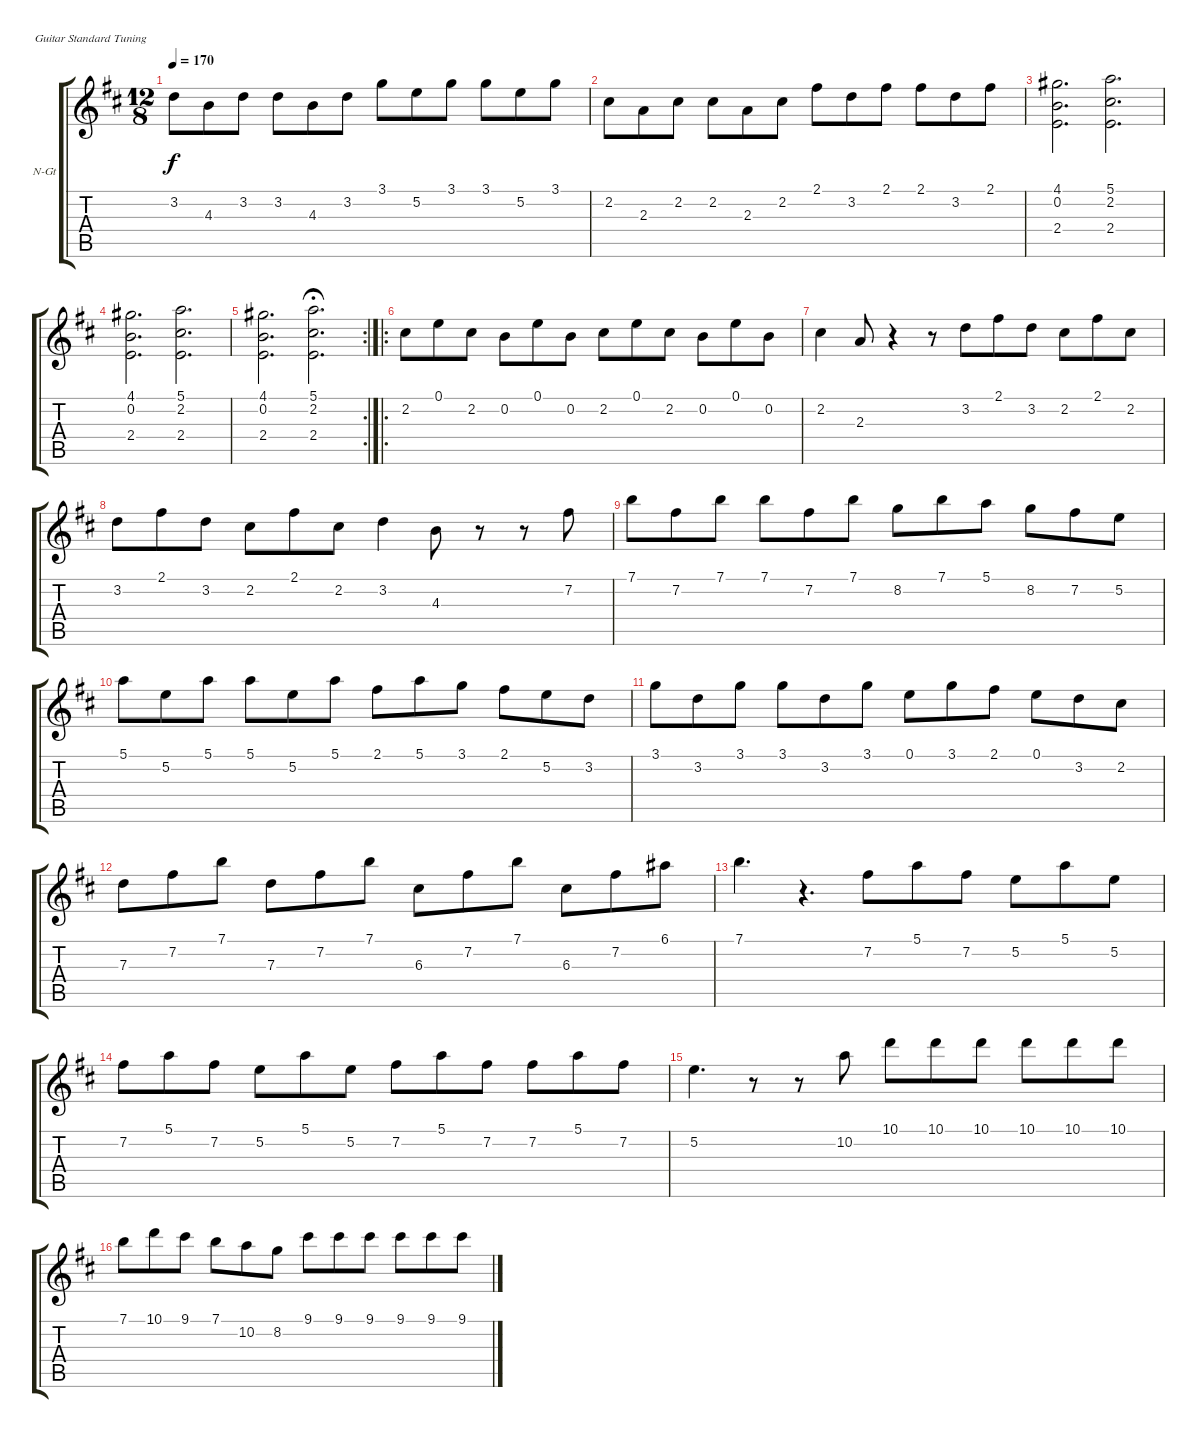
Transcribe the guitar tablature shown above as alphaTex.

\defaultSystemsLayout 4
\bracketExtendMode groupsimilarinstruments
\firstSystemTrackNameOrientation horizontal
\otherSystemsTrackNameOrientation horizontal
\track ("Nylon Guitar" "N-Gt") {instrument acousticguitarnylon}
\staff {score tabs}
\tuning (E4 B3 G3 D3 A2 E2)
\ts (12 8)
\tempo 170
\clef g2
\ks d
3.2.8{dy f} 4.3.8 3.2.8 3.2.8 4.3.8 3.2.8 3.1.8 5.2.8 3.1.8 3.1.8 5.2.8 3.1.8 |
2.2.8 2.3.8 2.2.8 2.2.8 2.3.8 2.2.8 2.1.8 3.2.8 2.1.8 2.1.8 3.2.8 2.1.8 |
(4.1 0.2 2.4).2{d} (2.4 2.2 5.1).2{d} |
(4.1 0.2 2.4).2{d} (2.4 2.2 5.1).2{d} |
\rc 2
(4.1 0.2 2.4).2{d} (2.4 2.2 5.1).2{d fermata (medium 0.5)} |
\ro
2.2.8 0.1.8 2.2.8 0.2.8 0.1.8 0.2.8 2.2.8 0.1.8 2.2.8 0.2.8 0.1.8 0.2.8 |
2.2.4 2.3.8 r.4 r.8 3.2.8 2.1.8 3.2.8 2.2.8 2.1.8 2.2.8 |
3.2.8 2.1.8 3.2.8 2.2.8 2.1.8 2.2.8 3.2.4 4.3.8 r.8 r.8 7.2.8 |
7.1.8 7.2.8 7.1.8 7.1.8 7.2.8 7.1.8 8.2.8 7.1.8 5.1.8 8.2.8 7.2.8 5.2.8 |
5.1.8 5.2.8 5.1.8 5.1.8 5.2.8 5.1.8 2.1.8 5.1.8 3.1.8 2.1.8 5.2.8 3.2.8 |
3.1.8 3.2.8 3.1.8 3.1.8 3.2.8 3.1.8 0.1.8 3.1.8 2.1.8 0.1.8 3.2.8 2.2.8 |
7.3.8 7.2.8 7.1.8 7.3.8 7.2.8 7.1.8 6.3.8 7.2.8 7.1.8 6.3.8 7.2.8 6.1.8 |
7.1.4{d} r.4{d} 7.2.8 5.1.8 7.2.8 5.2.8 5.1.8 5.2.8 |
7.2.8 5.1.8 7.2.8 5.2.8 5.1.8 5.2.8 7.2.8 5.1.8 7.2.8 7.2.8 5.1.8 7.2.8 |
5.2.4{d} r.8 r.8 10.2.8 10.1.8 10.1.8 10.1.8 10.1.8 10.1.8 10.1.8 |
7.1.8 10.1.8 9.1.8 7.1.8 10.2.8 8.2.8 9.1.8 9.1.8 9.1.8 9.1.8 9.1.8 9.1.8
